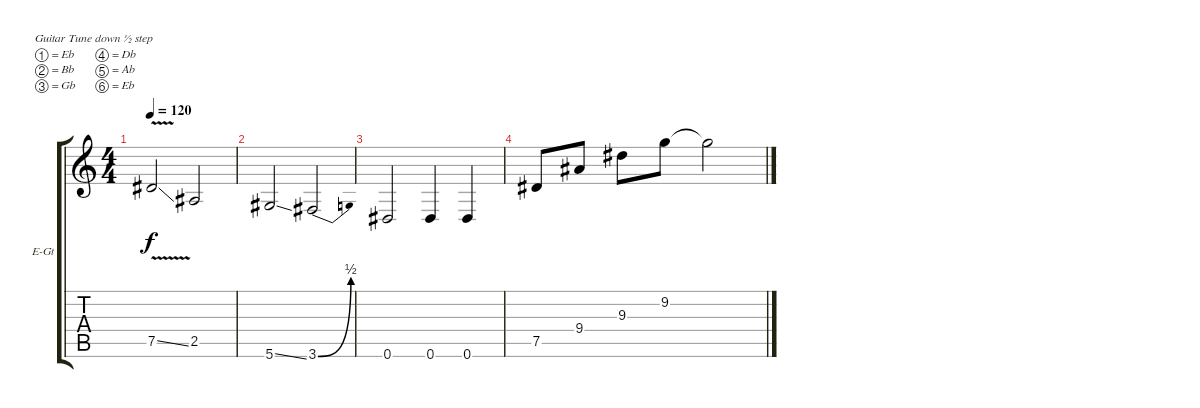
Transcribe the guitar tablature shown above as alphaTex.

\bracketExtendMode groupsimilarinstruments
\firstSystemTrackNameOrientation horizontal
\otherSystemsTrackNameOrientation horizontal
\track ("gtr 5" "E-Gt") {instrument distortionguitar}
\staff {score tabs}
\tuning (Eb4 Bb3 Gb3 Db3 Ab2 Eb2)
\ts (4 4)
\tempo 120
\clef g2
\ks c
7.5{v ss}.2{dy f} 2.5.2 |
5.6{ss}.2 3.6{be (bend 0 0 60 2)}.2 |
0.6.2 0.6.4 0.6.4 |
7.5.8 9.4.8 9.3.8 9.2.8 9.2{t}.2
